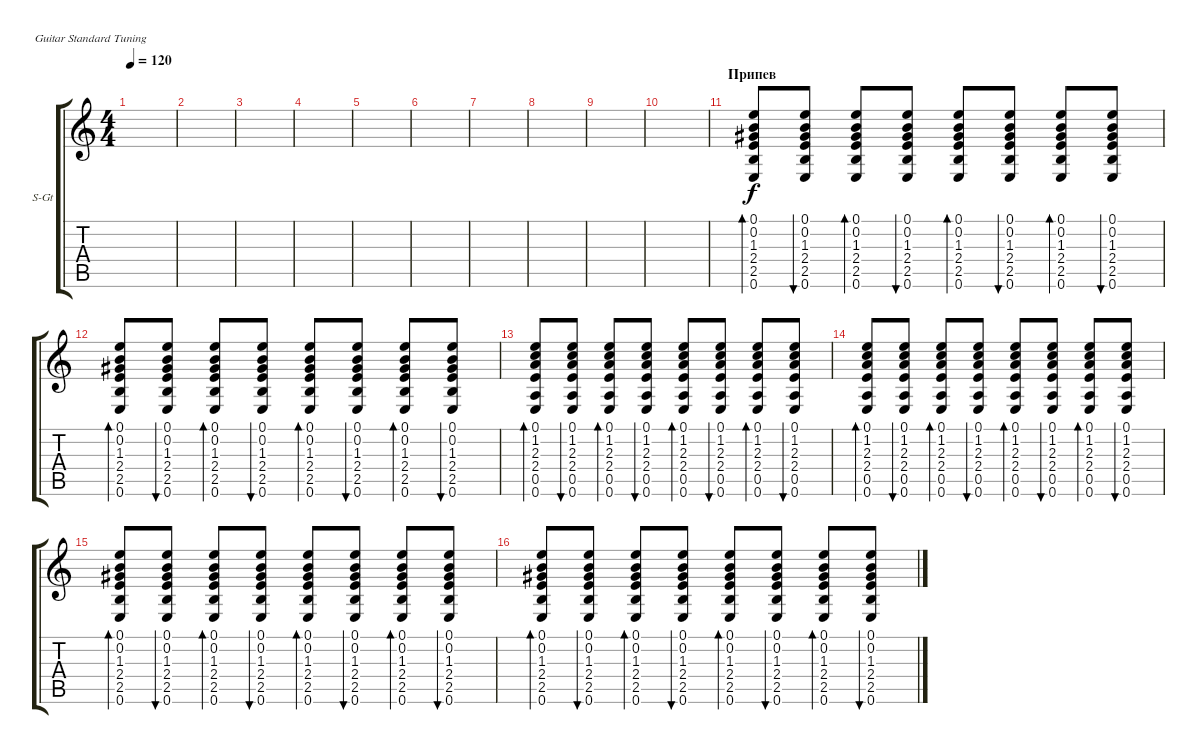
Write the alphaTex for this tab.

\defaultSystemsLayout 4
\bracketExtendMode groupsimilarinstruments
\firstSystemTrackNameOrientation horizontal
\otherSystemsTrackNameOrientation horizontal
\track ("В. Бутусов (гитара)" "S-Gt") {instrument acousticguitarsteel}
\staff {score tabs}
\tuning (E4 B3 G3 D3 A2 E2)
\ts (4 4)
\tempo 120
\clef g2
\ks c
|
|
|
|
|
|
|
|
|
|
\section ("" "Припев")
(0.1 0.2 1.3 2.4 2.5 0.6).8{bd 31} (0.1 0.2 1.3 2.4 2.5 0.6).8{bu 44} (0.1 0.2 1.3 2.4 2.5 0.6).8{bd 44} (0.1 0.2 1.3 2.4 2.5 0.6).8{bu 44} (0.1 0.2 1.3 2.4 2.5 0.6).8{bd 32} (0.1 0.2 1.3 2.4 2.5 0.6).8{bu 44} (0.1 0.2 1.3 2.4 2.5 0.6).8{bd 44} (0.1 0.2 1.3 2.4 2.5 0.6).8{bu 44} |
(0.1 0.2 1.3 2.4 2.5 0.6).8{bd 44} (0.1 0.2 1.3 2.4 2.5 0.6).8{bu 44} (0.1 0.2 1.3 2.4 2.5 0.6).8{bd 44} (0.1 0.2 1.3 2.4 2.5 0.6).8{bu 44} (0.1 0.2 1.3 2.4 2.5 0.6).8{bd 44} (0.1 0.2 1.3 2.4 2.5 0.6).8{bu 44} (0.1 0.2 1.3 2.4 2.5 0.6).8{bd 44} (0.1 0.2 1.3 2.4 2.5 0.6).8{bu 44} |
(0.1 1.2 2.3 2.4 0.5 0.6).8{bd 44} (0.1 1.2 2.3 2.4 0.5 0.6).8{bu 44} (0.1 1.2 2.3 2.4 0.5 0.6).8{bd 44} (0.1 1.2 2.3 2.4 0.5 0.6).8{bu 44} (0.1 1.2 2.3 2.4 0.5 0.6).8{bd 44} (0.1 1.2 2.3 2.4 0.5 0.6).8{bu 44} (0.1 1.2 2.3 2.4 0.5 0.6).8{bd 44} (0.1 1.2 2.3 2.4 0.5 0.6).8{bu 44} |
(0.1 1.2 2.3 2.4 0.5 0.6).8{bd 44} (0.1 1.2 2.3 2.4 0.5 0.6).8{bu 44} (0.1 1.2 2.3 2.4 0.5 0.6).8{bd 44} (0.1 1.2 2.3 2.4 0.5 0.6).8{bu 44} (0.1 1.2 2.3 2.4 0.5 0.6).8{bd 44} (0.1 1.2 2.3 2.4 0.5 0.6).8{bu 44} (0.1 1.2 2.3 2.4 0.5 0.6).8{bd 44} (0.1 1.2 2.3 2.4 0.5 0.6).8{bu 44} |
(0.1 0.2 1.3 2.4 2.5 0.6).8{bd 31} (0.1 0.2 1.3 2.4 2.5 0.6).8{bu 44} (0.1 0.2 1.3 2.4 2.5 0.6).8{bd 44} (0.1 0.2 1.3 2.4 2.5 0.6).8{bu 44} (0.1 0.2 1.3 2.4 2.5 0.6).8{bd 32} (0.1 0.2 1.3 2.4 2.5 0.6).8{bu 44} (0.1 0.2 1.3 2.4 2.5 0.6).8{bd 44} (0.1 0.2 1.3 2.4 2.5 0.6).8{bu 44} |
(0.1 0.2 1.3 2.4 2.5 0.6).8{bd 44} (0.1 0.2 1.3 2.4 2.5 0.6).8{bu 44} (0.1 0.2 1.3 2.4 2.5 0.6).8{bd 44} (0.1 0.2 1.3 2.4 2.5 0.6).8{bu 44} (0.1 0.2 1.3 2.4 2.5 0.6).8{bd 44} (0.1 0.2 1.3 2.4 2.5 0.6).8{bu 44} (0.1 0.2 1.3 2.4 2.5 0.6).8{bd 44} (0.1 0.2 1.3 2.4 2.5 0.6).8{bu 44}
